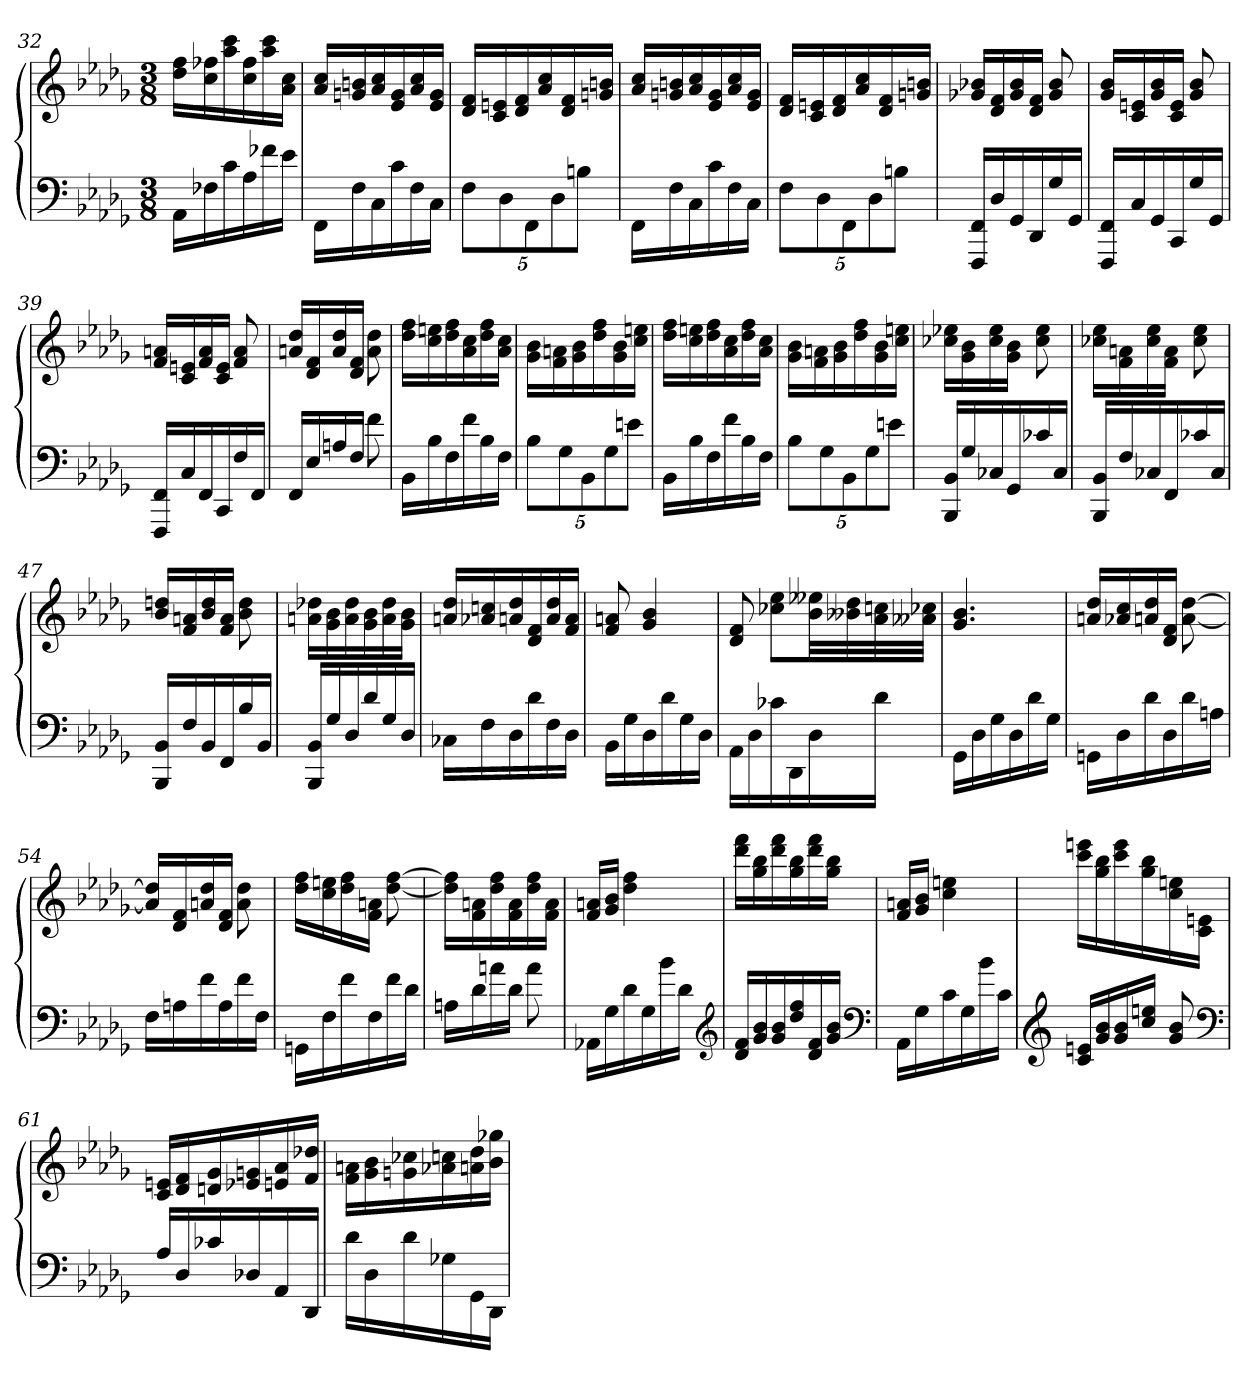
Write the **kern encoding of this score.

**kern	**kern
*part1	*part1
*staff2	*staff1
*clefF4	*clefG2
*k[b-e-a-d-g-]	*k[b-e-a-d-g-]
*D-:	*D-:
*M3/8	*M3/8
=32	=32
16AA-LL	16dd- 16ffLL
16F-X	16cc 16ff-X
16c	16aa- 16ccc
16A-	16cc 16ff-
16f-X	16aa- 16ccc
16e-JJ	16a- 16ccJJ
=33	=33
16FFLL	16a- 16ccLL
16F	16gn 16bn
16C	16a- 16cc
16c	16e- 16g
16F	16a- 16cc
16CJJ	16e- 16gJJ
=34	=34
40%3FL	16d- 16fLL
.	16c 16en
40%3D-	.
.	16d- 16f
40%3FF	.
.	16a- 16cc
40%3D-	.
.	16d- 16f
40%3BnJ	.
.	16gn 16bnJJ
=35	=35
16FFLL	16a- 16ccLL
16F	16gn 16bn
16C	16a- 16cc
16c	16e- 16g
16F	16a- 16cc
16CJJ	16e- 16gJJ
=36	=36
40%3FL	16d- 16fLL
.	16c 16en
40%3D-	.
.	16d- 16f
40%3FF	.
.	16a- 16cc
40%3D-	.
.	16d- 16f
40%3BnJ	.
.	16gn 16bnJJ
=37	=37
16FFF 16FFLL	16g-X 16b-XLL
16D-	16d- 16f
16GG-	16g- 16b-
16DD-	16d- 16fJJ
16G-	8g- 8b-
16GG-JJ	.
=38	=38
16FFF 16FFLL	16g- 16b-LL
16C	16c 16en
16GG-	16g- 16b-
16CC	16c 16eJJ
16G-	8g- 8b-
16GG-JJ	.
=39	=39
16FFF 16FFLL	16f 16anLL
16C	16c 16en
16FF	16f 16a
16CC	16c 16eJJ
16F	8f 8a
16FFJJ	.
=40	=40
16FFLL	16an 16dd-LL
16E-	16d- 16f
16An	16a 16dd-
16FJJ	16d- 16fJJ
8f	8a 8dd-
=41	=41
16BB-LL	16dd- 16ffLL
16B-	16cc 16een
16F	16dd- 16ff
16f	16a- 16cc
16B-	16dd- 16ff
16FJJ	16a- 16ccJJ
=42	=42
40%3B-L	16g- 16b-LL
.	16f 16an
40%3G-	.
.	16g- 16b-
40%3BB-	.
.	16dd- 16ff
40%3G-	.
.	16g- 16b-
40%3enJ	.
.	16cc 16eenJJ
=43	=43
16BB-LL	16dd- 16ffLL
16B-	16cc 16een
16F	16dd- 16ff
16f	16a- 16cc
16B-	16dd- 16ff
16FJJ	16a- 16ccJJ
=44	=44
40%3B-L	16g- 16b-LL
.	16f 16an
40%3G-	.
.	16g- 16b-
40%3BB-	.
.	16dd- 16ff
40%3G-	.
.	16g- 16b-
40%3enJ	.
.	16cc 16eenJJ
=45	=45
16BBB- 16BB-LL	16cc-X 16ee-XLL
16G-	16g- 16b-
16C-X	16cc- 16ee-
16GG-	16g- 16b-JJ
16c-X	8cc- 8ee-
16C-JJ	.
=46	=46
16BBB- 16BB-LL	16cc-X 16ee-LL
16F	16f 16an
16C-X	16cc- 16ee-
16FF	16f 16aJJ
16c-X	8cc- 8ee-
16C-JJ	.
=47	=47
16BBB- 16BB-LL	16b- 16ddnLL
16F	16f 16an
16BB-	16b- 16dd
16FF	16f 16aJJ
16B-	8b- 8dd
16BB-JJ	.
=48	=48
16BBB- 16BB-LL	16an 16dd-XLL
16G-	16g- 16b-
16D-	16a 16dd-
16d-	16g- 16b-
16G-	16a 16dd-
16D-JJ	16g- 16b-JJ
=49	=49
16C-XLL	16an 16dd-LL
16F	16a-X 16ccn
16D-	16an 16dd-
16d-	16d- 16f
16F	16a 16dd-
16D-JJ	16f 16aJJ
=50	=50
16BB-LL	8f 8an
16G-	.
16D-	4g- 4b-
16d-	.
16G-	.
16D-JJ	.
=51	=51
16AA-LL	8d- 8f
16D-	.
16c-X	8cc-X 8ee-L
16DD-	.
16D-	32b- 32ee--XLL
.	32b--X 32dd-
16d-JJ	32a- 32ccn
.	32a--X 32cc-XJJJ
=52	=52
16GG-LL	4.g- 4.b-
16D-	.
16G-	.
16D-	.
16d-	.
16G-JJ	.
=53	=53
16GGnLL	16an 16dd-LL
16D-	16a-X 16cc
16d-	16an 16dd-
16D-	16d- 16fJJ
16d-	[8a [8dd-
16AnJJ	.
=54	=54
16FLL	16a] 16dd-]LL
16An	16d- 16f
16f	16an 16dd-
16A	16d- 16fJJ
16f	8a 8dd-
16FJJ	.
=55	=55
16GGnLL	16dd- 16ffLL
16F	16cc 16een
16f	16dd- 16ff
16F	16f 16anJJ
16f	[8dd- [8ff
16d-JJ	.
=56	=56
16AnLL	16dd-] 16ff]LL
16d-	16f 16an
16an	16dd- 16ff
16d-JJ	16f 16a
8a	16dd- 16ff
.	16f 16aJJ
=57	=57
16AA-XLL	16f 16anLL
16G-	16g- 16b-JJ
16d-	4dd- 4ff
16G-	.
16b-	.
16d-JJ	.
*clefG2	*
=58	=58
16d- 16fLL	16ddd- 16fffLL
16g- 16b-	16gg- 16bb-
16g- 16b-	16ddd- 16fff
16dd- 16ff	16gg- 16bb-
16d- 16f	16ddd- 16fff
16g- 16b-JJ	16gg- 16bb-JJ
*clefF4	*
=59	=59
16AA-LL	16f 16anLL
16G-	16g- 16b-JJ
16c	4cc 4een
16G-	.
16b-	.
16cJJ	.
=60	=60
*clefG2	*
16c 16enLL	16ccc 16eeenLL
16g- 16b-	16gg- 16bb-
16g- 16b-	16ccc 16eee
16cc 16eenJJ	16gg- 16bb-
8g- 8b-	16cc 16een
.	16c 16enJJ
*clefF4	*
=61	=61
16A-LL	16c 16enLL
16D-	16d- 16f
16c-X	16dn 16g-
16D-X	16e-X 16gn
16AA-	16en 16a-
16DD-JJ	16f 16dd-XJJ
=62	=62
16d-LL	16f 16anLL
16D-	16g- 16b-
16d-	16gn 16cc-X
16G-X	16a-X 16ccn
16GG-	16an 16dd-
16DD-JJ	16b- 16gg-XJJ
=	=
*-	*-
